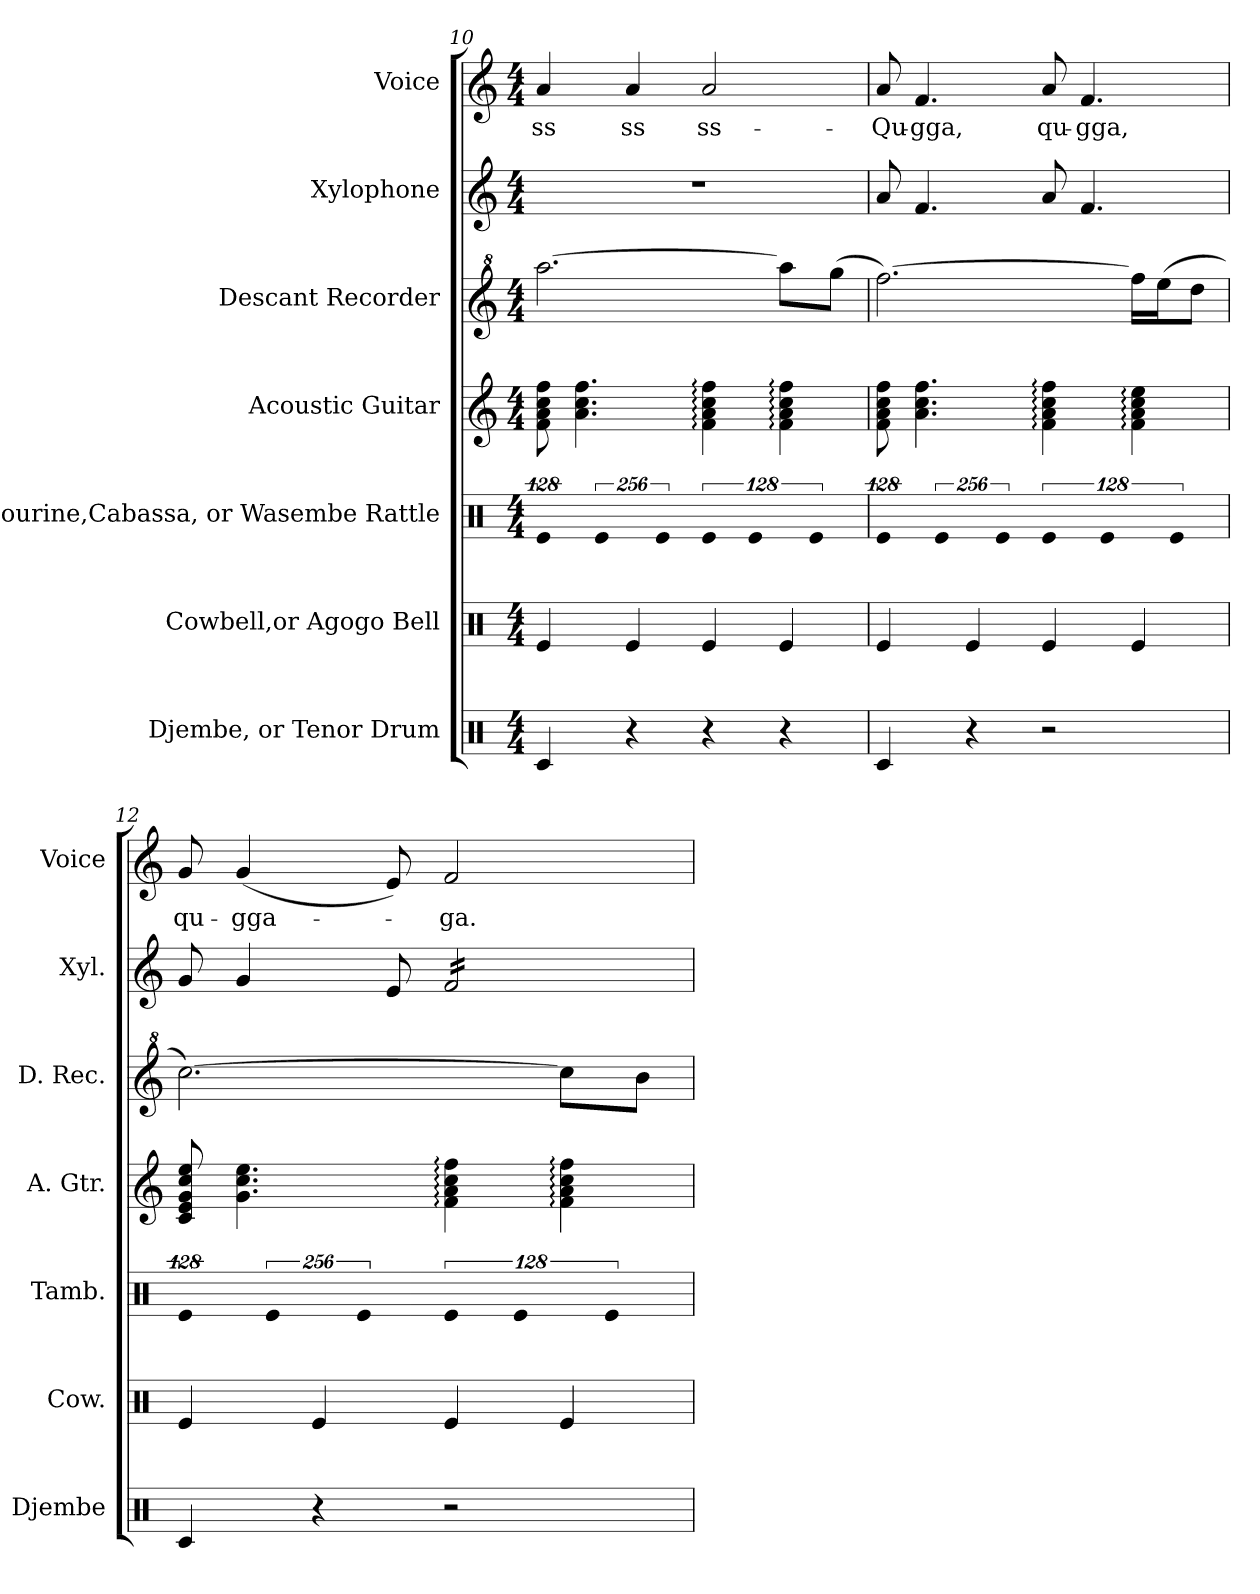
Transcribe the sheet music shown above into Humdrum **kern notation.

**kern	**kern	**kern	**kern	**kern	**kern	**kern	**text
*part7	*part6	*part5	*part4	*part3	*part2	*part1	*part1
*staff7	*staff6	*staff5	*staff4	*staff3	*staff2	*staff1	*staff1
*I"Djembe, or  Tenor Drum	*I"Cowbell,or  Agogo Bell	*I"Tambourine,Cabassa,  or Wasembe Rattle	*I"Acoustic Guitar	*I"Descant Recorder	*I"Xylophone	*I"Voice	*
*I'Djembe	*I'Cow.	*I'Tamb.	*I'A. Gtr.	*I'D. Rec.	*I'Xyl.	*I'Voice	*
*clefX	*clefX	*clefX	*clefG2	*clefG^2	*clefG2	*clefG2	*
*	*	*	*ITrd7c12	*ITrd-7c-12	*ITrd-7c-12	*	*
*k[]	*k[]	*k[]	*k[]	*k[]	*k[]	*k[]	*
*C:	*C:	*C:	*C:	*C:	*C:	*C:	*
*M4/4	*M4/4	*M4/4	*M4/4	*M4/4	*M4/4	*M4/4	*
=10	=10	=10	=10	=10	=10	=10	=10
!	!	!LO:N:vis=4	!	!	!	!	!
!	!	!	!	!	!	!	!LO:LY:b:color=#000000
4Rci/	4Rei/	512%85Rei/	8Fi\ 8Ai 8ci 8fi	[2.aaaai\	1r	4ai/	-ss
.	.	.	4.Ai\ 4.ci 4.fi	.	.	.	.
!	!	!LO:N:vis=4	!	!	!	!	!
.	.	1024%171Rei/	.	.	.	.	.
!	!	!	!	!	!	!	!LO:LY:b:color=#000000
4r	4Rei/	.	.	.	.	4ai/	ss
!	!	!LO:N:vis=4	!	!	!	!	!
.	.	1024%171Rei/	.	.	.	.	.
!	!	!LO:N:vis=4	!	!	!	!	!
!	!	!	!	!	!	!	!LO:LY:b:color=#000000
4r	4Rei/	512%85Rei/	4Fi\: 4Ai: 4ci: 4fi:	.	.	2ai/	ss-
!	!	!LO:N:vis=4	!	!	!	!	!
.	.	1024%171Rei/	.	.	.	.	.
4r	4Rei/	.	4Fi\: 4Ai: 4ci: 4fi:	8aaaai\L]	.	.	.
!	!	!LO:N:vis=4	!	!	!	!	!
.	.	1024%171Rei/	.	.	.	.	.
.	.	.	.	(8ggggi\J	.	.	.
!!LO:PB:g=z
=11	=11	=11	=11	=11	=11	=11	=11
!	!	!LO:N:vis=4	!	!	!	!	!
!	!	!	!	!	!	!	!LO:LY:b:color=#000000
4Rci/	4Rei/	512%85Rei/	8Fi\ 8Ai 8ci 8fi	[2.ffffi\)	8aai/	8ai/	-Qu-
!	!	!	!	!	!	!	!LO:LY:b:color=#000000
.	.	.	4.Ai\ 4.ci 4.fi	.	4.ffi/	4.fi/	-gga,
!	!	!LO:N:vis=4	!	!	!	!	!
.	.	1024%171Rei/	.	.	.	.	.
4r	4Rei/	.	.	.	.	.	.
!	!	!LO:N:vis=4	!	!	!	!	!
.	.	1024%171Rei/	.	.	.	.	.
!	!	!LO:N:vis=4	!	!	!	!	!
!	!	!	!	!	!	!	!LO:LY:b:color=#000000
2r	4Rei/	512%85Rei/	4Fi\: 4Ai: 4ci: 4fi:	.	8aai/	8ai/	qu-
!	!	!	!	!	!	!	!LO:LY:b:color=#000000
.	.	.	.	.	4.ffi/	4.fi/	-gga,
!	!	!LO:N:vis=4	!	!	!	!	!
.	.	1024%171Rei/	.	.	.	.	.
.	4Rei/	.	4Fi\: 4Ai: 4ci: 4ei:	16ffffi\LL]	.	.	.
.	.	.	.	(16eeeei\J	.	.	.
!	!	!LO:N:vis=4	!	!	!	!	!
.	.	1024%171Rei/	.	.	.	.	.
.	.	.	.	8ddddi\J	.	.	.
=12	=12	=12	=12	=12	=12	=12	=12
!	!	!LO:N:vis=4	!	!	!	!	!
!	!	!	!	!	!	!	!LO:LY:b:color=#000000
4Rci/	4Rei/	512%85Rei/	8Ci/ 8Ei 8Gi 8ci 8ei	[2.cccci\)	8ggi/	8gi/	qu-
!	!	!	!	!	!	!	!LO:LY:b:color=#000000
.	.	.	4.Gi\ 4.ci 4.ei	.	4ggi/	(4gi/	-gga-
!	!	!LO:N:vis=4	!	!	!	!	!
.	.	1024%171Rei/	.	.	.	.	.
4r	4Rei/	.	.	.	.	.	.
!	!	!LO:N:vis=4	!	!	!	!	!
.	.	1024%171Rei/	.	.	.	.	.
.	.	.	.	.	8eei/	8ei/)	.
!	!	!LO:N:vis=4	!	!	!	!	!
!	!	!	!	!	!	!	!LO:LY:b:color=#000000
*	*	*	*	*	*tremolo	*	*
2r	4Rei/	512%85Rei/	4Fi\: 4Ai: 4ci: 4fi:	.	16ffi/LL	2fi/	-ga.
.	.	.	.	.	16ffi/	.	.
.	.	.	.	.	16ffi/	.	.
!	!	!LO:N:vis=4	!	!	!	!	!
.	.	1024%171Rei/	.	.	.	.	.
.	.	.	.	.	16ffi/	.	.
.	4Rei/	.	4Fi\: 4Ai: 4ci: 4fi:	8cccci\L]	16ffi/	.	.
.	.	.	.	.	16ffi/	.	.
!	!	!LO:N:vis=4	!	!	!	!	!
.	.	1024%171Rei/	.	.	.	.	.
.	.	.	.	8bbbi\J	16ffi/	.	.
.	.	.	.	.	16ffi/JJ	.	.
*	*	*	*	*	*Xtremolo	*	*
=	=	=	=	=	=	=	=
*-	*-	*-	*-	*-	*-	*-	*-
